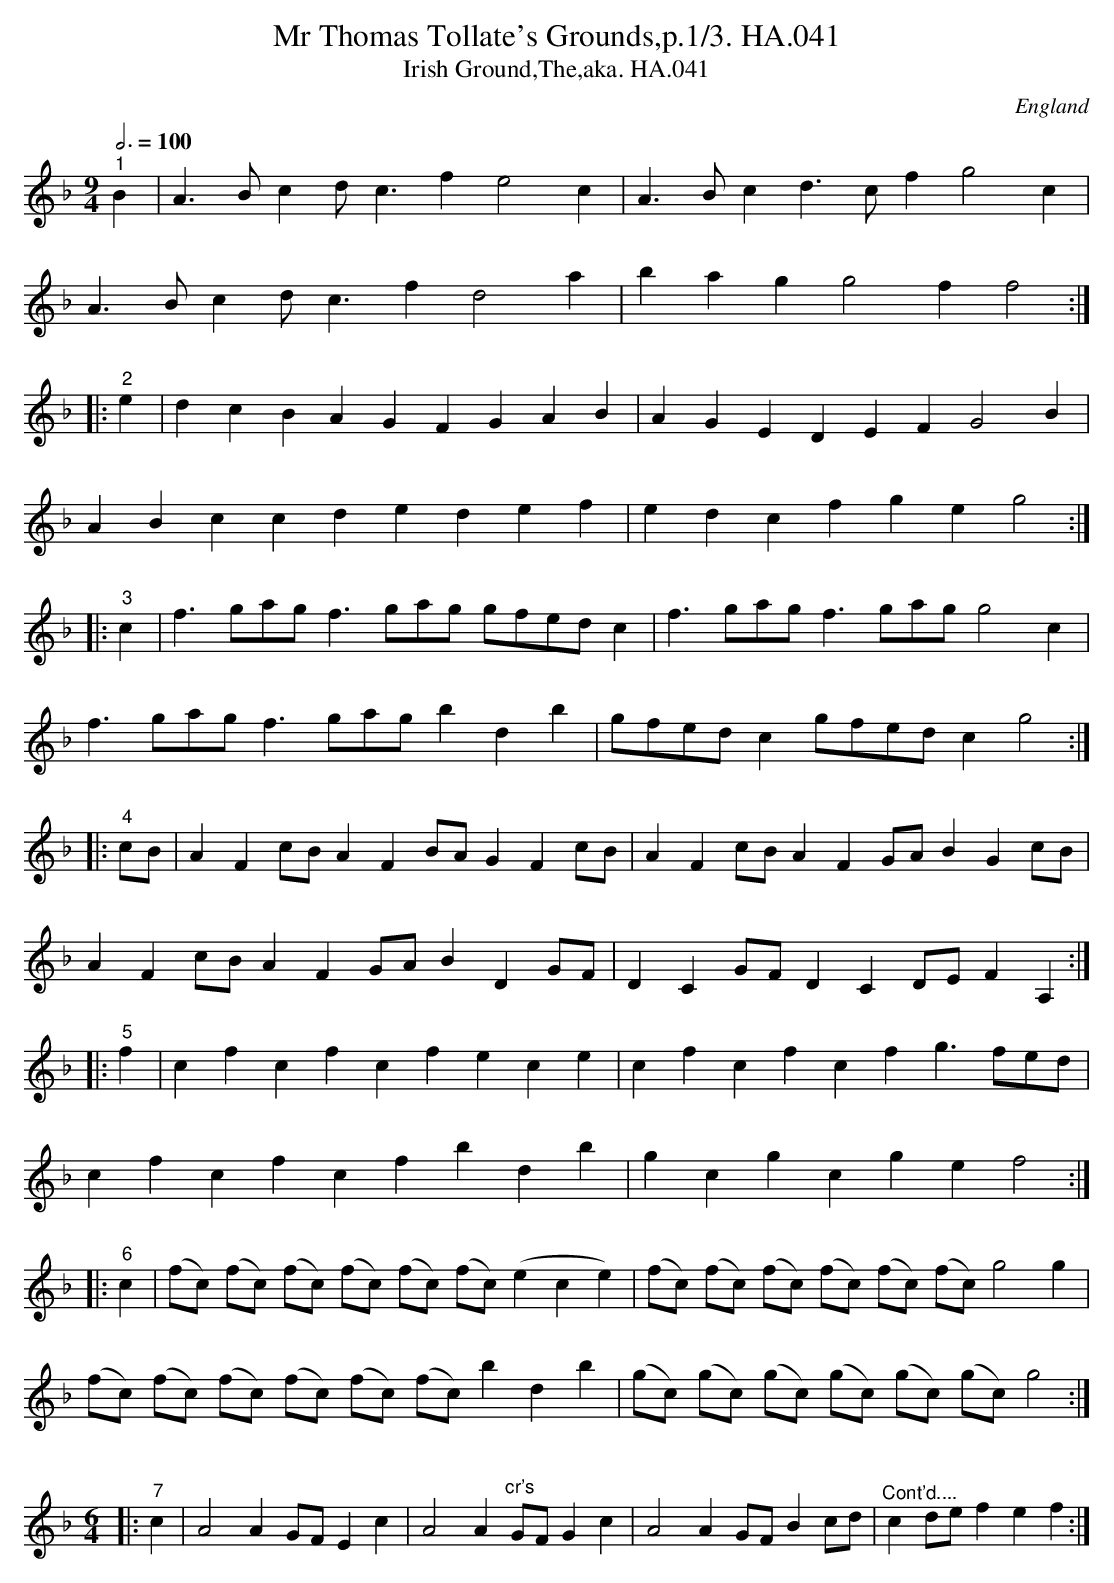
X:1
T:Mr Thomas Tollate's Grounds,p.1/3. HA.041
T:Irish Ground,The,aka. HA.041
L:1/4
M:9/4
O:England
Q:3/4=100
K:F
"^1"B|A>Bc d<cf e2c|A>Bc d>cf g2c|!
A>Bc d<cf d2a|bag g2ff2:|!
|:"^2"e|dcB AGF GAB|AGE DEF G2B|!
ABc cde def|edc fge g2:|!
|:"^3"c|f>ga/g/ f>ga/g/ g/f/e/d/c|f>ga/g/ f>ga/g/ g2c|!
f>ga/g/ f>ga/g/ bdb|g/f/e/d/c g/f/e/d/c g2:|!
|:"^4"c/B/|AFc/B/AFB/A/GF c/B/|AF c/B/AF G/A/BGc/B/|!
AF c/B/ AF G/A/ BDG/F/|DC G/F/ DC D/E/ FA,:|!
|:"^5"f|cfc fcf ece|cfc fcf g>fe/d/|!
cfc fcf bdb|gcg cge f2::!
"^6"c|(f/c/) (f/c/) (f/c/) (f/c/) (f/c/) (f/c/) (ece)|\
(f/c/) (f/c/) (f/c/) (f/c/) (f/c/) (f/c/) g2g|!
(f/c/) (f/c/) (f/c/) (f/c/) (f/c/) (f/c/) bdb|\
(g/c/) (g/c/) (g/c/) (g/c/) (g/c/) (g/c/) g2:|!
M:6/4
|:"^7"c|A2A G/F/Ec|A2A "^cr's"G/F/Gc|A2A G/F/Bc/d/|"^Cont'd...."cd/e/fef:|
